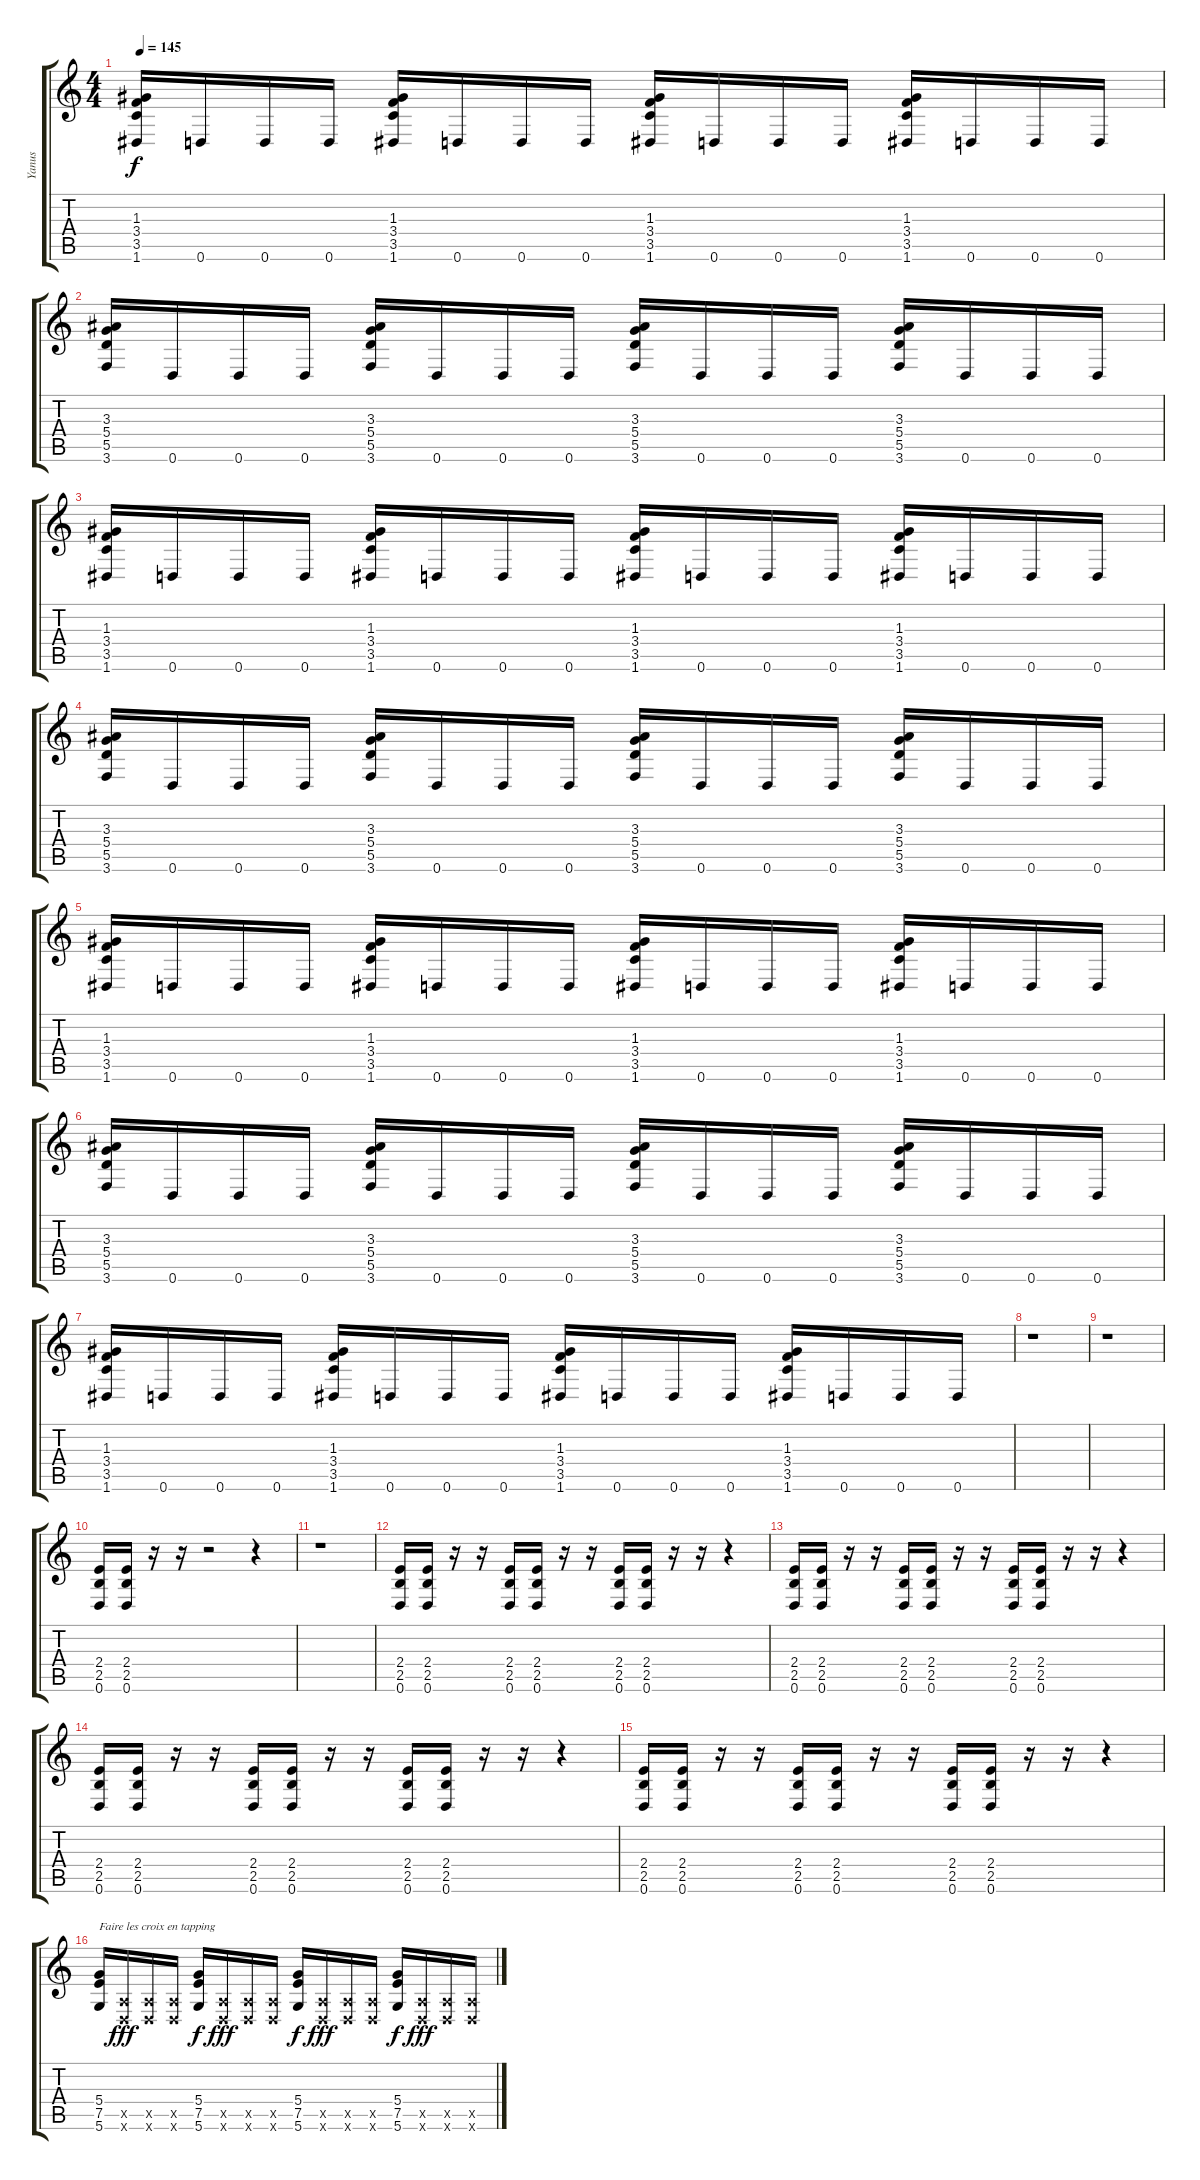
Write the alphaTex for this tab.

\track ("Yanus" "Yanus") {instrument distortionguitar}
\staff {score tabs}
\tuning (E4 B3 G3 D3 A2 D2) {hide}
\ts (4 4)
\tempo 145
\clef g2
\ks c
(1.3 3.4 3.5 1.6).16{dy f} 0.6.16 0.6.16 0.6.16 (1.3 3.4 3.5 1.6).16 0.6.16 0.6.16 0.6.16 (1.3 3.4 3.5 1.6).16 0.6.16 0.6.16 0.6.16 (1.3 3.4 3.5 1.6).16 0.6.16 0.6.16 0.6.16 |
(3.3 5.4 5.5 3.6).16 0.6.16 0.6.16 0.6.16 (3.3 5.4 5.5 3.6).16 0.6.16 0.6.16 0.6.16 (3.3 5.4 5.5 3.6).16 0.6.16 0.6.16 0.6.16 (3.3 5.4 5.5 3.6).16 0.6.16 0.6.16 0.6.16 |
(1.3 3.4 3.5 1.6).16 0.6.16 0.6.16 0.6.16 (1.3 3.4 3.5 1.6).16 0.6.16 0.6.16 0.6.16 (1.3 3.4 3.5 1.6).16 0.6.16 0.6.16 0.6.16 (1.3 3.4 3.5 1.6).16 0.6.16 0.6.16 0.6.16 |
(3.3 5.4 5.5 3.6).16 0.6.16 0.6.16 0.6.16 (3.3 5.4 5.5 3.6).16 0.6.16 0.6.16 0.6.16 (3.3 5.4 5.5 3.6).16 0.6.16 0.6.16 0.6.16 (3.3 5.4 5.5 3.6).16 0.6.16 0.6.16 0.6.16 |
(1.3 3.4 3.5 1.6).16 0.6.16 0.6.16 0.6.16 (1.3 3.4 3.5 1.6).16 0.6.16 0.6.16 0.6.16 (1.3 3.4 3.5 1.6).16 0.6.16 0.6.16 0.6.16 (1.3 3.4 3.5 1.6).16 0.6.16 0.6.16 0.6.16 |
(3.3 5.4 5.5 3.6).16 0.6.16 0.6.16 0.6.16 (3.3 5.4 5.5 3.6).16 0.6.16 0.6.16 0.6.16 (3.3 5.4 5.5 3.6).16 0.6.16 0.6.16 0.6.16 (3.3 5.4 5.5 3.6).16 0.6.16 0.6.16 0.6.16 |
(1.3 3.4 3.5 1.6).16 0.6.16 0.6.16 0.6.16 (1.3 3.4 3.5 1.6).16 0.6.16 0.6.16 0.6.16 (1.3 3.4 3.5 1.6).16 0.6.16 0.6.16 0.6.16 (1.3 3.4 3.5 1.6).16 0.6.16 0.6.16 0.6.16 |
r.1 |
r.1 |
(2.4 2.5 0.6).16 (2.4 2.5 0.6).16 r.16 r.16 r.2 r.4 |
r.1 |
(2.4 2.5 0.6).16 (2.4 2.5 0.6).16 r.16 r.16 (2.4 2.5 0.6).16 (2.4 2.5 0.6).16 r.16 r.16 (2.4 2.5 0.6).16 (2.4 2.5 0.6).16 r.16 r.16 r.4 |
(2.4 2.5 0.6).16 (2.4 2.5 0.6).16 r.16 r.16 (2.4 2.5 0.6).16 (2.4 2.5 0.6).16 r.16 r.16 (2.4 2.5 0.6).16 (2.4 2.5 0.6).16 r.16 r.16 r.4 |
(2.4 2.5 0.6).16 (2.4 2.5 0.6).16 r.16 r.16 (2.4 2.5 0.6).16 (2.4 2.5 0.6).16 r.16 r.16 (2.4 2.5 0.6).16 (2.4 2.5 0.6).16 r.16 r.16 r.4 |
(2.4 2.5 0.6).16 (2.4 2.5 0.6).16 r.16 r.16 (2.4 2.5 0.6).16 (2.4 2.5 0.6).16 r.16 r.16 (2.4 2.5 0.6).16 (2.4 2.5 0.6).16 r.16 r.16 r.4 |
(5.4 7.5 5.6).16{txt "Faire les croix en tapping"} (0.5{x} 0.6{x}).16{dy fff} (0.5{x} 0.6{x}).16 (0.5{x} 0.6{x}).16 (5.4 7.5 5.6).16{dy f} (0.5{x} 0.6{x}).16{dy fff} (0.5{x} 0.6{x}).16 (0.5{x} 0.6{x}).16 (5.4 7.5 5.6).16{dy f} (0.5{x} 0.6{x}).16{dy fff} (0.5{x} 0.6{x}).16 (0.5{x} 0.6{x}).16 (5.4 7.5 5.6).16{dy f} (0.5{x} 0.6{x}).16{dy fff} (0.5{x} 0.6{x}).16 (0.5{x} 0.6{x}).16
